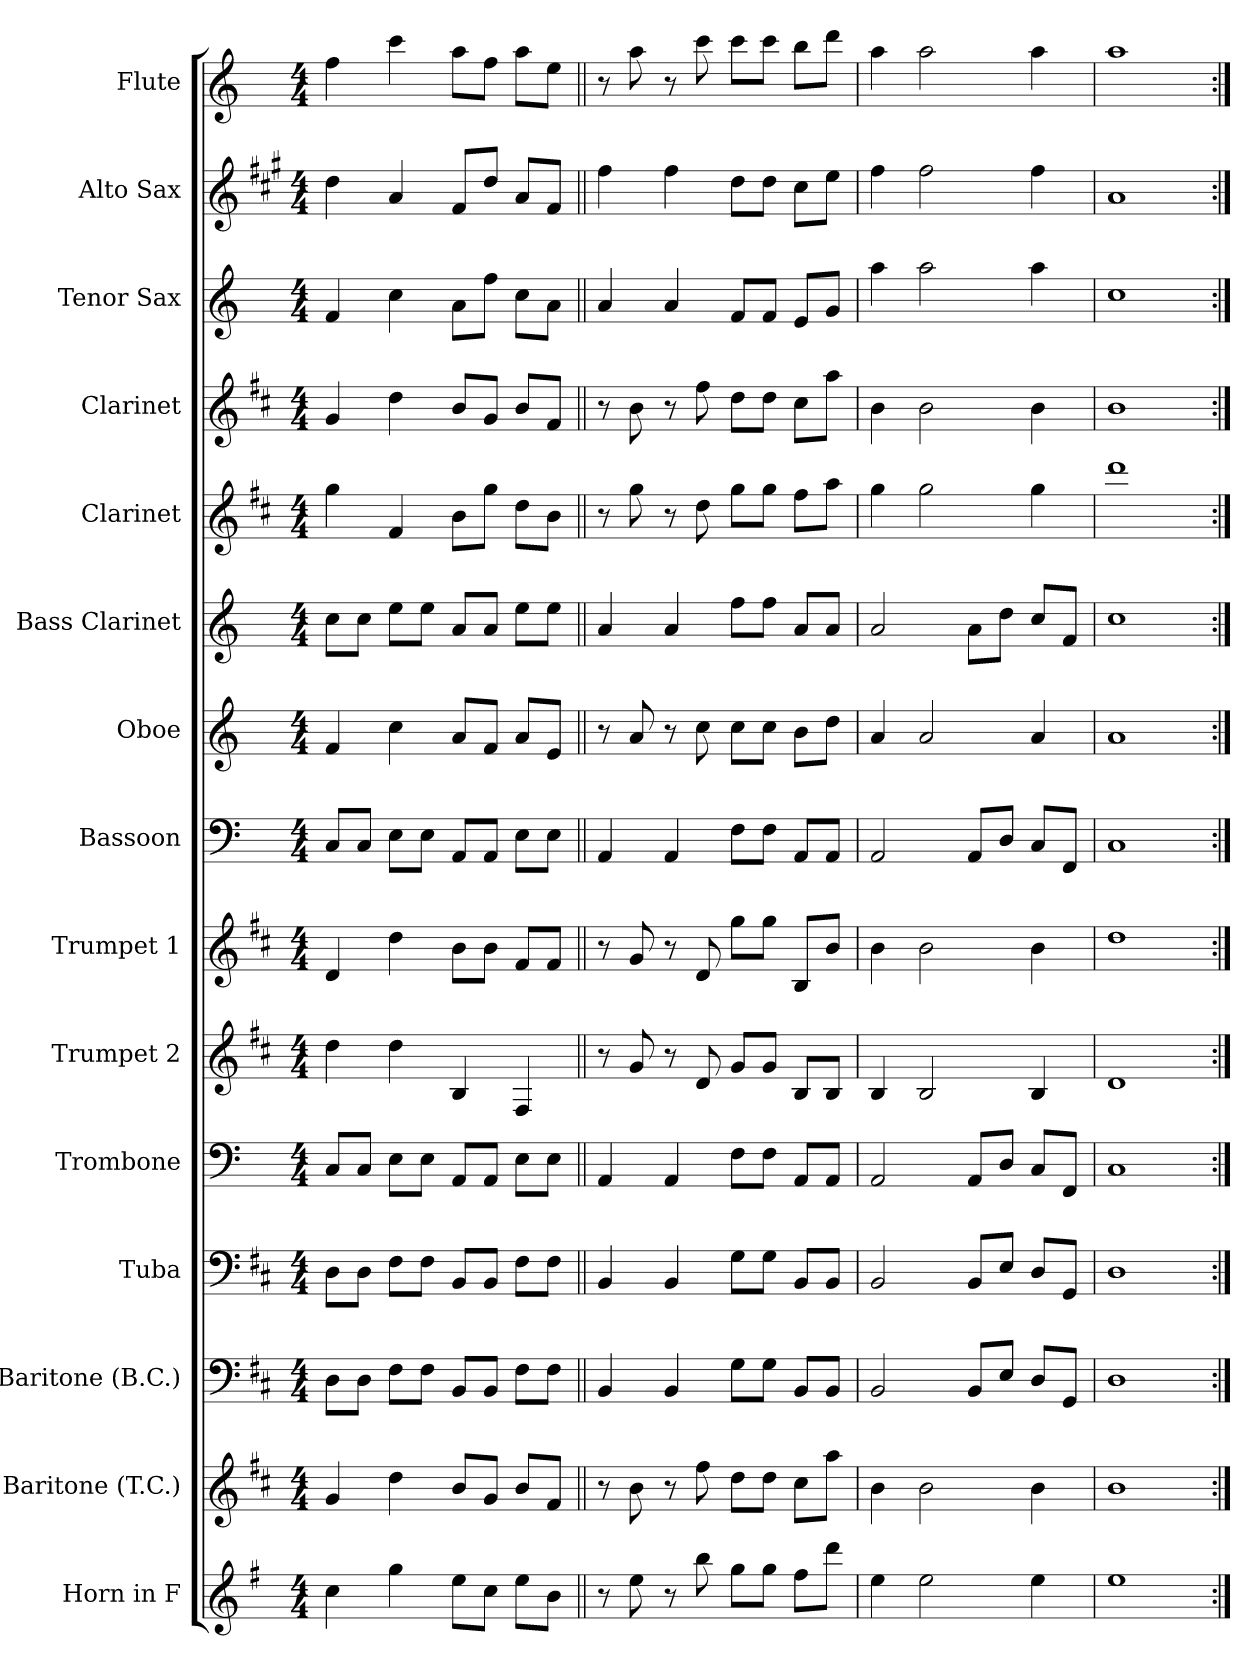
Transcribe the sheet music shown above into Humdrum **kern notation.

**kern	**kern	**kern	**kern	**kern	**kern	**kern	**kern	**kern	**kern	**kern	**kern	**kern	**kern	**kern
*part15	*part14	*part13	*part12	*part11	*part10	*part9	*part8	*part7	*part6	*part5	*part4	*part3	*part2	*part1
*staff15	*staff14	*staff13	*staff12	*staff11	*staff10	*staff9	*staff8	*staff7	*staff6	*staff5	*staff4	*staff3	*staff2	*staff1
*I"Horn in F	*I"Baritone (T.C.)	*I"Baritone (B.C.)	*I"Tuba	*I"Trombone	*I"Trumpet 2	*I"Trumpet 1	*I"Bassoon	*I"Oboe	*I"Bass Clarinet	*I"Clarinet	*I"Clarinet	*I"Tenor Sax	*I"Alto Sax	*I"Flute
*I'Hn.	*I'Bt. TC	*I'Bt. BC	*I'Tb.	*I'Tbn.	*I'Tpt. 2	*I'Tpt. 1	*I'Bn.	*I'Ob.	*I'B. Cl.	*I'Cl.	*I'Cl.	*I'T.Sax.	*I'A.Sax.	*I'Fl.
*stria5	*stria5	*stria5	*stria5	*stria5	*stria5	*stria5	*stria5	*stria5	*stria5	*stria5	*stria5	*stria5	*stria5	*stria5
*clefG2	*clefG2	*clefF4	*clefF4	*clefF4	*clefG2	*clefG2	*clefF4	*clefG2	*clefG2	*clefG2	*clefG2	*clefG2	*clefG2	*clefG2
*ITrd4c7	*ITrd1c2	*ITrd1c2	*ITrd1c2	*	*ITrd1c2	*ITrd1c2	*	*	*ITrd8c14	*ITrd1c2	*ITrd1c2	*ITrd8c14	*ITrd5c9	*
*k[]	*k[]	*k[]	*k[]	*k[]	*k[]	*k[]	*k[]	*k[]	*k[]	*k[]	*k[]	*k[]	*k[]	*k[]
*M4/4	*M4/4	*M4/4	*M4/4	*M4/4	*M4/4	*M4/4	*M4/4	*M4/4	*M4/4	*M4/4	*M4/4	*M4/4	*M4/4	*M4/4
*MM135	*MM135	*MM135	*MM135	*MM135	*MM135	*MM135	*MM135	*MM135	*MM135	*MM135	*MM135	*MM135	*MM135	*MM135
=1	=1	=1	=1	=1	=1	=1	=1	=1	=1	=1	=1	=1	=1	=1
4f	4f	8CL	8CL	8CL	4cc	4c	8CL	4f	8cL	4ff	4f	4F	4f	4ff
.	.	8CJ	8CJ	8CJ	.	.	8CJ	.	8cJ	.	.	.	.	.
4cc	4cc	8EL	8EL	8EL	4cc	4cc	8EL	4cc	8eL	4e	4cc	4c	4c	4ccc
.	.	8EJ	8EJ	8EJ	.	.	8EJ	.	8eJ	.	.	.	.	.
8aL	8aL	8AAL	8AAL	8AAL	4A	8aL	8AAL	8aL	8AL	8aL	8aL	8AL	8AL	8aaL
8fJ	8fJ	8AAJ	8AAJ	8AAJ	.	8aJ	8AAJ	8fJ	8AJ	8ffJ	8fJ	8fJ	8fJ	8ffJ
8aL	8aL	8EL	8EL	8EL	4E	8eL	8EL	8aL	8eL	8ccL	8aL	8cL	8cL	8aaL
8eJ	8eJ	8EJ	8EJ	8EJ	.	8eJ	8EJ	8eJ	8eJ	8aJ	8eJ	8AJ	8AJ	8eeJ
=2||	=2||	=2||	=2||	=2||	=2||	=2||	=2||	=2||	=2||	=2||	=2||	=2||	=2||	=2||
8r	8r	4AA	4AA	4AA	8r	8r	4AA	8r	4A	8r	8r	4A	4a	8r
8a	8a	.	.	.	8f	8f	.	8a	.	8ff	8a	.	.	8aa
8r	8r	4AA	4AA	4AA	8r	8r	4AA	8r	4A	8r	8r	4A	4a	8r
8ee	8ee	.	.	.	8c	8c	.	8cc	.	8cc	8ee	.	.	8ccc
8ccL	8ccL	8FL	8FL	8FL	8fL	8ffL	8FL	8ccL	8fL	8ffL	8ccL	8FL	8fL	8cccL
8ccJ	8ccJ	8FJ	8FJ	8FJ	8fJ	8ffJ	8FJ	8ccJ	8fJ	8ffJ	8ccJ	8FJ	8fJ	8cccJ
8bL	8bL	8AAL	8AAL	8AAL	8AL	8AL	8AAL	8bL	8AL	8eeL	8bL	8EL	8eL	8bbL
8ggJ	8ggJ	8AAJ	8AAJ	8AAJ	8AJ	8aJ	8AAJ	8ddJ	8AJ	8ggJ	8ggJ	8GJ	8gJ	8dddJ
=3	=3	=3	=3	=3	=3	=3	=3	=3	=3	=3	=3	=3	=3	=3
4a	4a	2AA	2AA	2AA	4A	4a	2AA	4a	2A	4ff	4a	4a	4a	4aa
2a	2a	.	.	.	2A	2a	.	2a	.	2ff	2a	2a	2a	2aa
.	.	8AAL	8AAL	8AAL	.	.	8AAL	.	8AL	.	.	.	.	.
.	.	8DJ	8DJ	8DJ	.	.	8DJ	.	8dJ	.	.	.	.	.
4a	4a	8CL	8CL	8CL	4A	4a	8CL	4a	8cL	4ff	4a	4a	4a	4aa
.	.	8FFJ	8FFJ	8FFJ	.	.	8FFJ	.	8FJ	.	.	.	.	.
=4	=4	=4	=4	=4	=4	=4	=4	=4	=4	=4	=4	=4	=4	=4
1a	1a	1C	1C	1C	1c	1cc	1C	1a	1c	1ccc	1a	1c	1c	1aa
=:|!	=:|!	=:|!	=:|!	=:|!	=:|!	=:|!	=:|!	=:|!	=:|!	=:|!	=:|!	=:|!	=:|!	=:|!
*-	*-	*-	*-	*-	*-	*-	*-	*-	*-	*-	*-	*-	*-	*-
